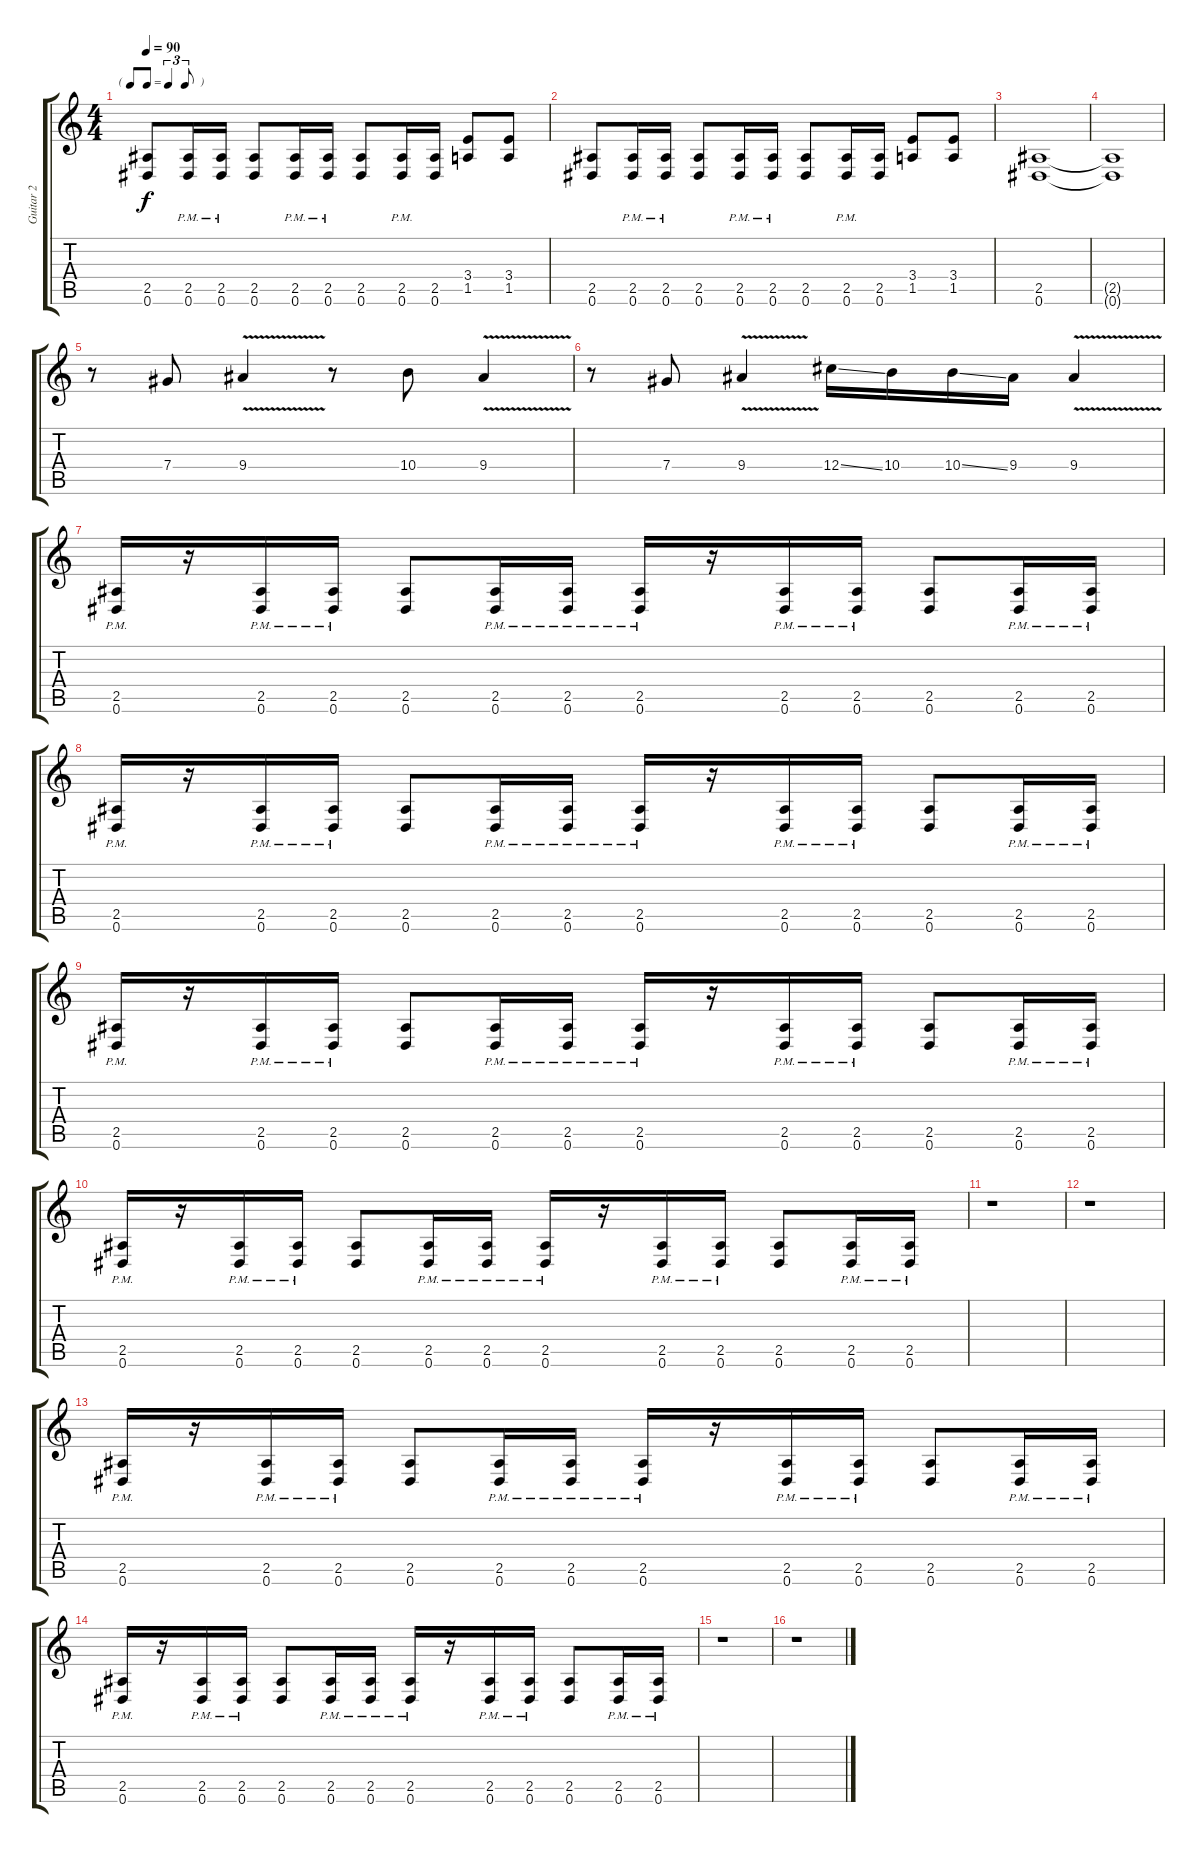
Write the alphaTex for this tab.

\track ("Guitar 2" "Guitar 2") {instrument distortionguitar}
\staff {score tabs}
\tuning (Eb4 Bb3 Gb3 Db3 Ab2 Eb2) {hide}
\ts (4 4)
\tf triplet8th
\tempo 90
\clef g2
\ks c
(2.5 0.6).8{dy f} (2.5 0.6{pm}).16 (2.5{pm} 0.6{pm}).16 (2.5 0.6).8 (2.5{pm} 0.6{pm}).16 (2.5{pm} 0.6{pm}).16 (2.5 0.6).8 (2.5{pm} 0.6{pm}).16 (2.5 0.6).16 (3.4 1.5).8 (3.4 1.5).8 |
(2.5 0.6).8 (2.5 0.6{pm}).16 (2.5{pm} 0.6{pm}).16 (2.5 0.6).8 (2.5{pm} 0.6{pm}).16 (2.5{pm} 0.6{pm}).16 (2.5 0.6).8 (2.5{pm} 0.6{pm}).16 (2.5 0.6).16 (3.4 1.5).8 (3.4 1.5).8 |
(2.5 0.6).1 |
(2.5{t} 0.6{t}).1 |
r.8 7.4.8 9.4{v}.4 r.8 10.4.8 9.4{v}.4 |
r.8 7.4.8 9.4{v}.4 12.4{ss}.16 10.4.16 10.4{ss}.16 9.4.16 9.4{v}.4 |
(2.5 0.6{pm}).16 r.16 (2.5{pm} 0.6{pm}).16 (2.5{pm} 0.6{pm}).16 (2.5 0.6).8 (2.5{pm} 0.6{pm}).16 (2.5{pm} 0.6{pm}).16 (2.5{pm} 0.6{pm}).16 r.16 (2.5{pm} 0.6{pm}).16 (2.5{pm} 0.6{pm}).16 (2.5 0.6).8 (2.5 0.6{pm}).16 (2.5{pm} 0.6{pm}).16 |
(2.5 0.6{pm}).16 r.16 (2.5{pm} 0.6{pm}).16 (2.5{pm} 0.6{pm}).16 (2.5 0.6).8 (2.5{pm} 0.6{pm}).16 (2.5{pm} 0.6{pm}).16 (2.5{pm} 0.6{pm}).16 r.16 (2.5{pm} 0.6{pm}).16 (2.5{pm} 0.6{pm}).16 (2.5 0.6).8 (2.5 0.6{pm}).16 (2.5{pm} 0.6{pm}).16 |
(2.5 0.6{pm}).16 r.16 (2.5{pm} 0.6{pm}).16 (2.5{pm} 0.6{pm}).16 (2.5 0.6).8 (2.5{pm} 0.6{pm}).16 (2.5{pm} 0.6{pm}).16 (2.5{pm} 0.6{pm}).16 r.16 (2.5{pm} 0.6{pm}).16 (2.5{pm} 0.6{pm}).16 (2.5 0.6).8 (2.5 0.6{pm}).16 (2.5{pm} 0.6{pm}).16 |
(2.5 0.6{pm}).16 r.16 (2.5{pm} 0.6{pm}).16 (2.5{pm} 0.6{pm}).16 (2.5 0.6).8 (2.5{pm} 0.6{pm}).16 (2.5{pm} 0.6{pm}).16 (2.5{pm} 0.6{pm}).16 r.16 (2.5{pm} 0.6{pm}).16 (2.5{pm} 0.6{pm}).16 (2.5 0.6).8 (2.5 0.6{pm}).16 (2.5{pm} 0.6{pm}).16 |
r.1 |
r.1 |
(2.5 0.6{pm}).16 r.16 (2.5{pm} 0.6{pm}).16 (2.5{pm} 0.6{pm}).16 (2.5 0.6).8 (2.5{pm} 0.6{pm}).16 (2.5{pm} 0.6{pm}).16 (2.5{pm} 0.6{pm}).16 r.16 (2.5{pm} 0.6{pm}).16 (2.5{pm} 0.6{pm}).16 (2.5 0.6).8 (2.5 0.6{pm}).16 (2.5{pm} 0.6{pm}).16 |
(2.5 0.6{pm}).16 r.16 (2.5{pm} 0.6{pm}).16 (2.5{pm} 0.6{pm}).16 (2.5 0.6).8 (2.5{pm} 0.6{pm}).16 (2.5{pm} 0.6{pm}).16 (2.5{pm} 0.6{pm}).16 r.16 (2.5{pm} 0.6{pm}).16 (2.5{pm} 0.6{pm}).16 (2.5 0.6).8 (2.5 0.6{pm}).16 (2.5{pm} 0.6{pm}).16 |
r.1 |
r.1
